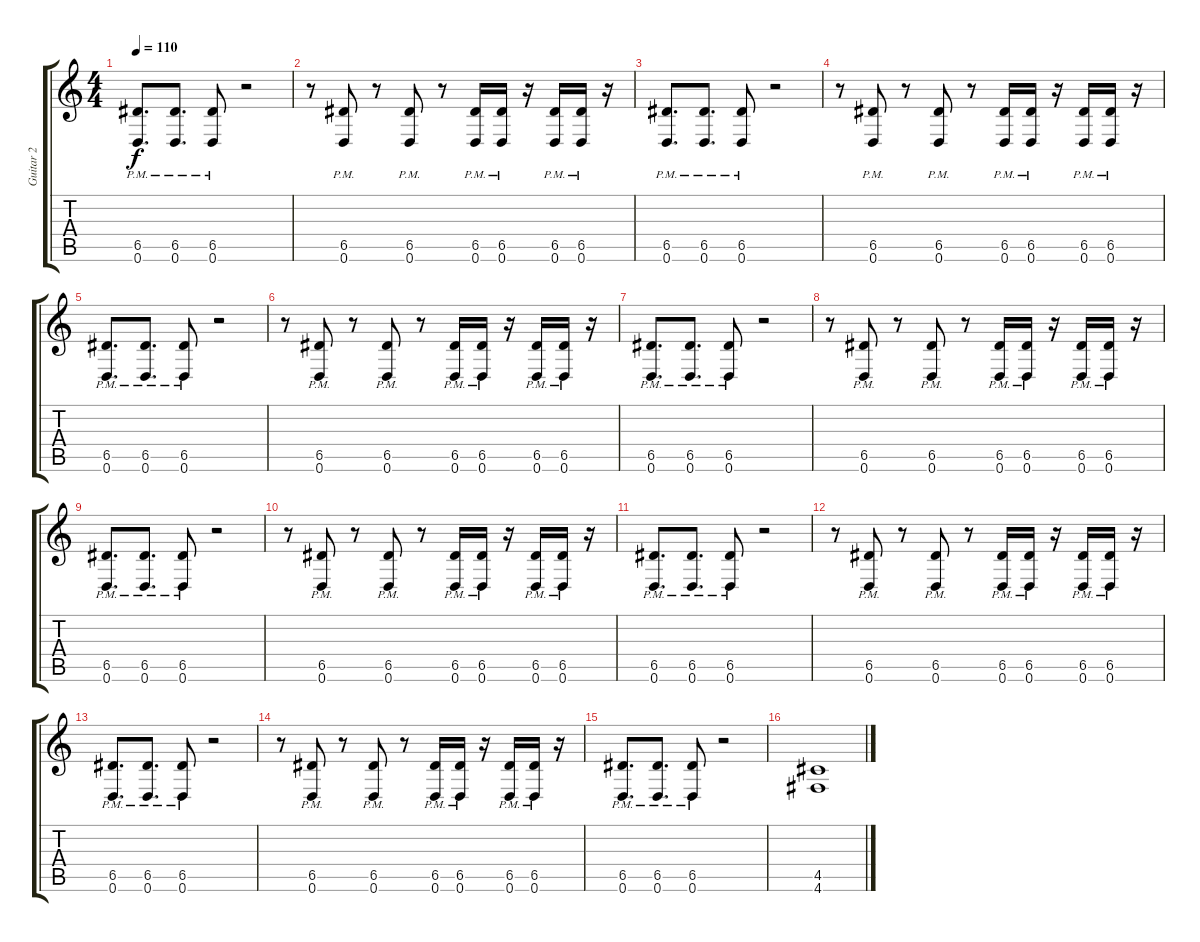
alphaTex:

\track ("Guitar 2" "Guitar 2") {instrument distortionguitar}
\staff {score tabs}
\tuning (E4 B3 G3 D3 A2 D2) {hide}
\ts (4 4)
\tempo 110
\clef g2
\ks c
(6.5{pm} 0.6{pm}).8{d dy f volume 13} (6.5{pm} 0.6{pm}).8{d} (6.5{pm} 0.6{pm}).8 r.2 |
r.8 (6.5{pm} 0.6{pm}).8 r.8 (6.5{pm} 0.6{pm}).8 r.8 (6.5{pm} 0.6{pm}).16 (6.5{pm} 0.6{pm}).16 r.16 (6.5{pm} 0.6{pm}).16 (6.5{pm} 0.6{pm}).16 r.16 |
(6.5{pm} 0.6{pm}).8{d} (6.5{pm} 0.6{pm}).8{d} (6.5{pm} 0.6{pm}).8 r.2 |
r.8 (6.5{pm} 0.6{pm}).8 r.8 (6.5{pm} 0.6{pm}).8 r.8 (6.5{pm} 0.6{pm}).16 (6.5{pm} 0.6{pm}).16 r.16 (6.5{pm} 0.6{pm}).16 (6.5{pm} 0.6{pm}).16 r.16 |
(6.5{pm} 0.6{pm}).8{d} (6.5{pm} 0.6{pm}).8{d} (6.5{pm} 0.6{pm}).8 r.2 |
r.8 (6.5{pm} 0.6{pm}).8 r.8 (6.5{pm} 0.6{pm}).8 r.8 (6.5{pm} 0.6{pm}).16 (6.5{pm} 0.6{pm}).16 r.16 (6.5{pm} 0.6{pm}).16 (6.5{pm} 0.6{pm}).16 r.16 |
(6.5{pm} 0.6{pm}).8{d} (6.5{pm} 0.6{pm}).8{d} (6.5{pm} 0.6{pm}).8 r.2 |
r.8 (6.5{pm} 0.6{pm}).8 r.8 (6.5{pm} 0.6{pm}).8 r.8 (6.5{pm} 0.6{pm}).16 (6.5{pm} 0.6{pm}).16 r.16 (6.5{pm} 0.6{pm}).16 (6.5{pm} 0.6{pm}).16 r.16 |
(6.5{pm} 0.6{pm}).8{d} (6.5{pm} 0.6{pm}).8{d} (6.5{pm} 0.6{pm}).8 r.2 |
r.8 (6.5{pm} 0.6{pm}).8 r.8 (6.5{pm} 0.6{pm}).8 r.8 (6.5{pm} 0.6{pm}).16 (6.5{pm} 0.6{pm}).16 r.16 (6.5{pm} 0.6{pm}).16 (6.5{pm} 0.6{pm}).16 r.16 |
(6.5{pm} 0.6{pm}).8{d} (6.5{pm} 0.6{pm}).8{d} (6.5{pm} 0.6{pm}).8 r.2 |
r.8 (6.5{pm} 0.6{pm}).8 r.8 (6.5{pm} 0.6{pm}).8 r.8 (6.5{pm} 0.6{pm}).16 (6.5{pm} 0.6{pm}).16 r.16 (6.5{pm} 0.6{pm}).16 (6.5{pm} 0.6{pm}).16 r.16 |
(6.5{pm} 0.6{pm}).8{d} (6.5{pm} 0.6{pm}).8{d} (6.5{pm} 0.6{pm}).8 r.2 |
r.8 (6.5{pm} 0.6{pm}).8 r.8 (6.5{pm} 0.6{pm}).8 r.8 (6.5{pm} 0.6{pm}).16 (6.5{pm} 0.6{pm}).16 r.16 (6.5{pm} 0.6{pm}).16 (6.5{pm} 0.6{pm}).16 r.16 |
(6.5{pm} 0.6{pm}).8{d} (6.5{pm} 0.6{pm}).8{d} (6.5{pm} 0.6{pm}).8 r.2 |
(4.5 4.6).1
